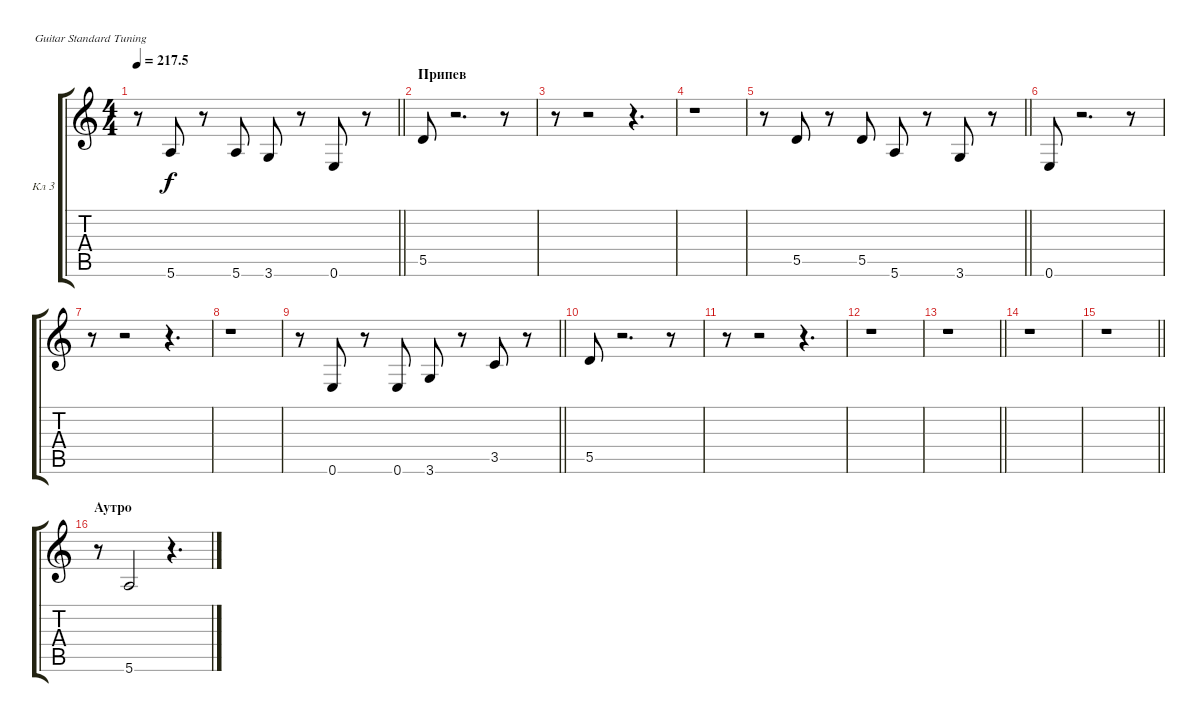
\bracketExtendMode groupsimilarinstruments
\firstSystemTrackNameOrientation horizontal
\otherSystemsTrackNameOrientation horizontal
\track ("Клавиши III" "Кл 3") {instrument tuba}
\staff {score tabs}
\tuning (E4 B3 G3 D3 A2 E2)
\displaytranspose 12
\ts (4 4)
\tempo
217.5
\accidentals auto
\clef g2
\ottava regular
\simile none
\barLineRight lightlight
\ks c
r.8{dy f} 5.6.8 r.8 5.6.8 3.6.8 r.8 0.6.8 r.8 |
\section ("" "Припев")
5.5.8 r.2{d} r.8 |
r.8 r.2 r.4{d} |
r.1 |
\barLineRight lightlight
r.8 5.5.8 r.8 5.5.8 5.6.8 r.8 3.6.8 r.8 |
0.6.8 r.2{d} r.8 |
r.8 r.2 r.4{d} |
r.1 |
\barLineRight lightlight
r.8 0.6.8 r.8 0.6.8 3.6.8 r.8 3.5.8 r.8 |
5.5.8 r.2{d} r.8 |
r.8 r.2 r.4{d} |
r.1 |
\barLineRight lightlight
r.1 |
r.1 |
\barLineRight lightlight
r.1 |
\section ("" "Аутро")
r.8 5.6.2 r.4{d}
